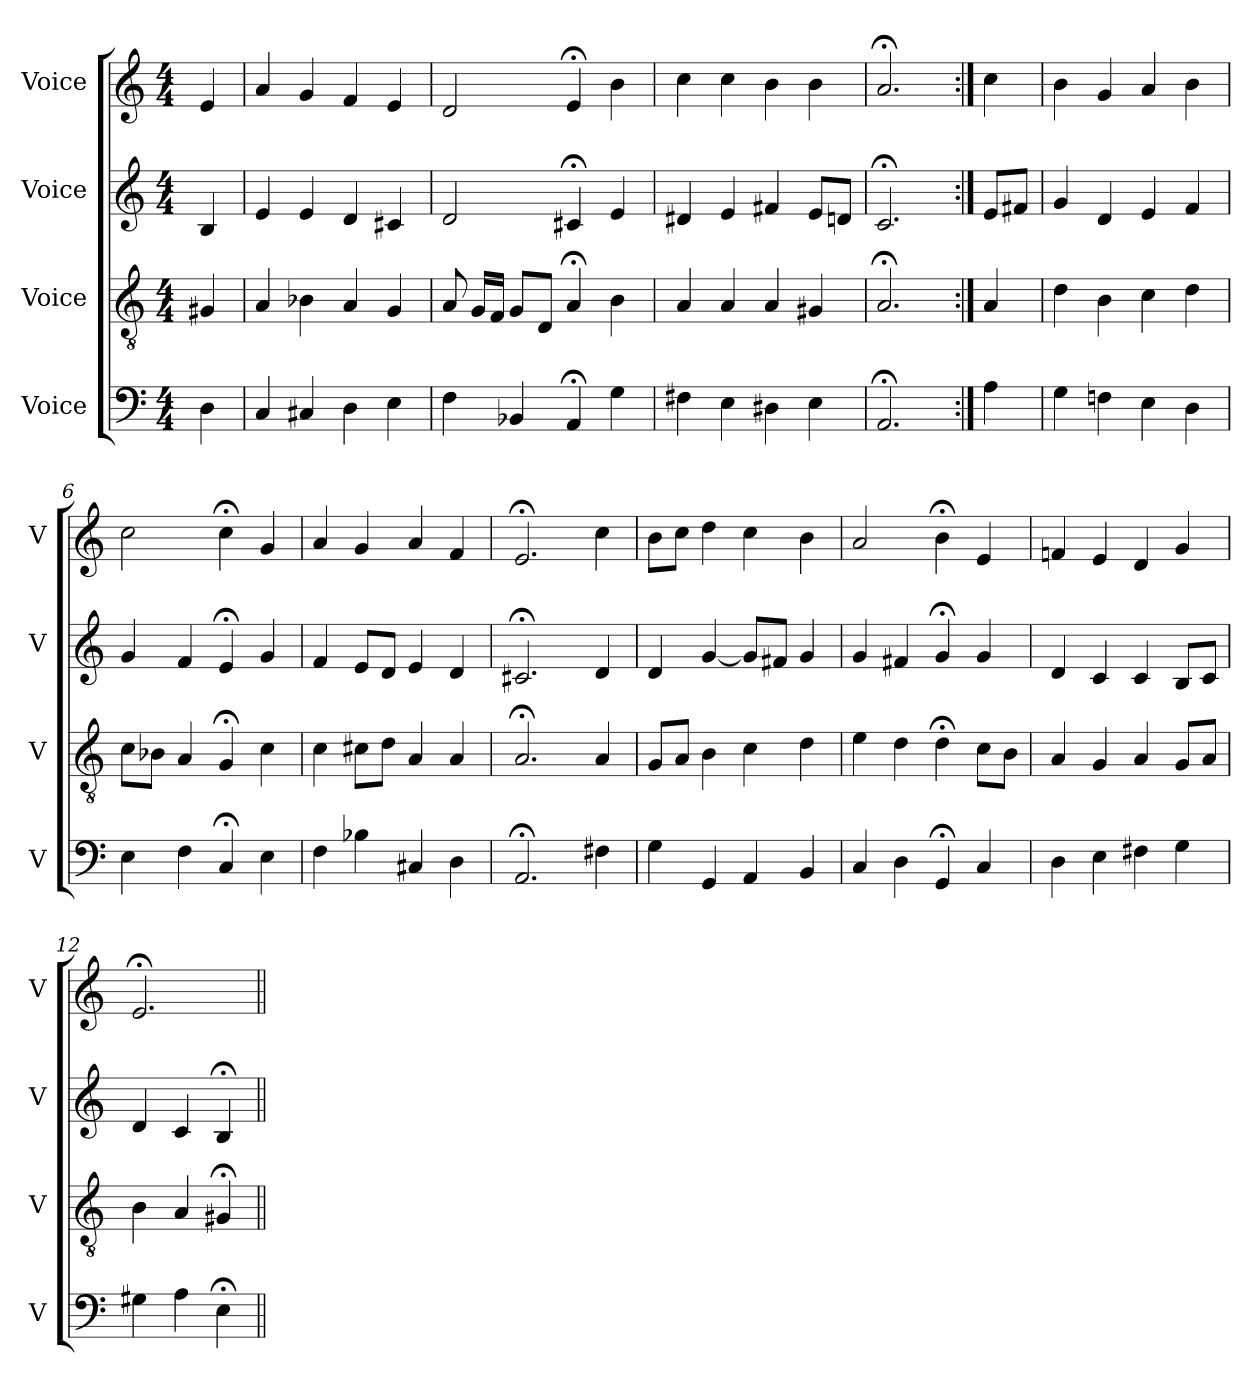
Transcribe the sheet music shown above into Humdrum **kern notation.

**kern	**kern	**kern	**kern
*part4	*part3	*part2	*part1
*staff4	*staff3	*staff2	*staff1
*I"Voice	*I"Voice	*I"Voice	*I"Voice
*I'V	*I'V	*I'V	*I'V
*clefF4	*clefGv2	*clefG2	*clefG2
*k[]	*k[]	*k[]	*k[]
*M4/4	*M4/4	*M4/4	*M4/4
=	=	=	=
4D\	4G#X/	4B/	4e/
=1	=1	=1	=1
4C/	4A/	4e/	4a/
4C#X/	4B-X\	4e/	4g/
4D\	4A/	4d/	4f/
4E\	4G/	4c#X/	4e/
=2	=2	=2	=2
4F\	8A/	2d/	2d/
.	16G/LL	.	.
.	16F/JJ	.	.
4BB-X/	8G/L	.	.
.	8D/J	.	.
4AA;</	4A;</	4c#X;</	4e;</
4G\	4B\	4e/	4b\
=3	=3	=3	=3
4F#X\	4A/	4d#X/	4cc\
4E\	4A/	4e/	4cc\
4D#X\	4A/	4f#X/	4b\
4E\	4G#X/	8e/L	4b\
.	.	8dn/J	.
=4	=4	=4	=4
2.AA;</	2.A;</	2.c;</	2.a;</
=4X1:|!	=4X1:|!	=4X1:|!	=4X1:|!
4A\	4A/	8e/L	4cc\
.	.	8f#X/J	.
=5	=5	=5	=5
4G\	4d\	4g/	4b\
4Fn\	4B\	4d/	4g/
4E\	4c\	4e/	4a/
4D\	4d\	4f/	4b\
=6	=6	=6	=6
4E\	8c\L	4g/	2cc\
.	8B-X\J	.	.
4F\	4A/	4f/	.
4C;</	4G;</	4e;</	4cc;<\
4E\	4c\	4g/	4g/
!!LO:LB:g=z
=7	=7	=7	=7
4F\	4c\	4f/	4a/
4B-X\	8c#X\L	8e/L	4g/
.	8d\J	8d/J	.
4C#X/	4A/	4e/	4a/
4D\	4A/	4d/	4f/
=8	=8	=8	=8
2.AA;</	2.A;</	2.c#X;</	2.e;</
4F#X\	4A/	4d/	4cc\
=9	=9	=9	=9
4G\	8G/L	4d/	8b\L
.	8A/J	.	8cc\J
4GG/	4B\	[4g/	4dd\
4AA/	4c\	8g/L]	4cc\
.	.	8f#X/J	.
4BB/	4d\	4g/	4b\
=10	=10	=10	=10
4C/	4e\	4g/	2a/
4D\	4d\	4f#X/	.
4GG;</	4d;<\	4g;</	4b;<\
4C/	8c\L	4g/	4e/
.	8B\J	.	.
=11	=11	=11	=11
4D\	4A/	4d/	4fn/
4E\	4G/	4c/	4e/
4F#X\	4A/	4c/	4d/
4G\	8G/L	8B/L	4g/
.	8A/J	8c/J	.
=12	=12	=12	=12
4G#X\	4B\	4d/	2.e;</
4A\	4A/	4c/	.
4E;<\	4G#X;</	4B;</	.
=||	=||	=||	=||
*-	*-	*-	*-
